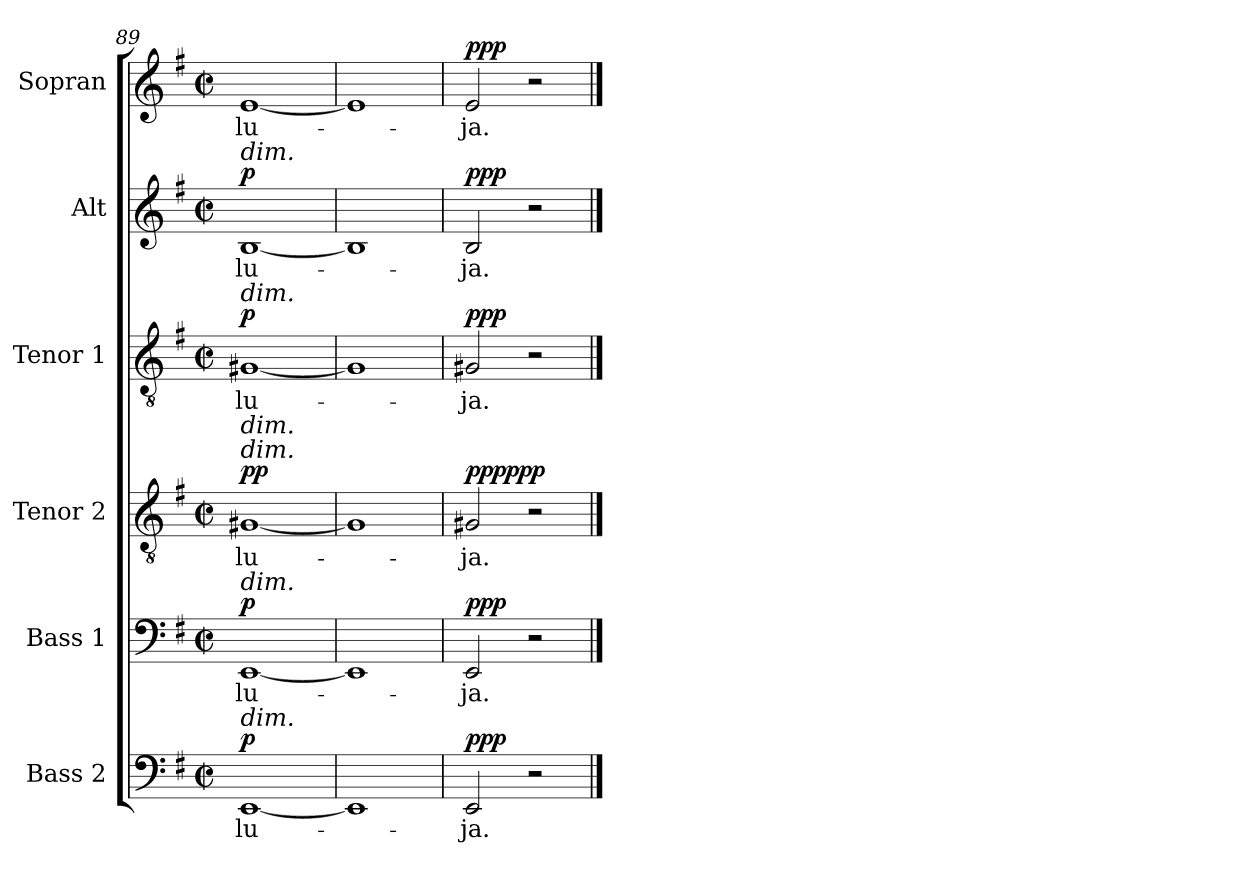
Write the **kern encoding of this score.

**kern	**text	**dynam	**kern	**text	**dynam	**kern	**text	**dynam	**kern	**text	**dynam	**kern	**text	**dynam	**kern	**text	**dynam
*part6	*part6	*part6	*part5	*part5	*part5	*part4	*part4	*part4	*part3	*part3	*part3	*part2	*part2	*part2	*part1	*part1	*part1
*staff6	*staff6	*staff6	*staff5	*staff5	*staff5	*staff4	*staff4	*staff4	*staff3	*staff3	*staff3	*staff2	*staff2	*staff2	*staff1	*staff1	*staff1
*I"Bass 2	*	*	*I"Bass 1	*	*	*I"Tenor 2	*	*	*I"Tenor 1	*	*	*I"Alt	*	*	*I"Sopran	*	*
*I'B2	*	*	*I'B1	*	*	*I'T2	*	*	*I'T1	*	*	*I'A	*	*	*I'S	*	*
*clefF4	*	*	*clefF4	*	*	*clefGv2	*	*	*clefGv2	*	*	*clefG2	*	*	*clefG2	*	*
*k[f#]	*	*	*k[f#]	*	*	*k[f#]	*	*	*k[f#]	*	*	*k[f#]	*	*	*k[f#]	*	*
*G:	*	*	*G:	*	*	*G:	*	*	*G:	*	*	*G:	*	*	*G:	*	*
*M2/2	*	*	*M2/2	*	*	*M2/2	*	*	*M2/2	*	*	*M2/2	*	*	*M2/2	*	*
*met(c|)	*	*	*met(c|)	*	*	*met(c|)	*	*	*met(c|)	*	*	*met(c|)	*	*	*met(c|)	*	*
=89	=89	=89	=89	=89	=89	=89	=89	=89	=89	=89	=89	=89	=89	=89	=89	=89	=89
!	!	!	!	!	!	!	!	!	!	!	!	!LO:TX:a:i:t=dim.	!	!	!	!	!
!	!	!	!	!	!	!	!	!	!LO:TX:a:i:t=dim.	!	!	!	!	!	!	!	!
!	!	!	!	!	!	!LO:TX:a:i:t=dim.	!	!	!	!	!	!	!	!	!	!	!
!	!	!	!	!	!	!LO:TX:a:i:t=dim.	!	!	!	!	!	!	!	!	!	!	!
!	!	!	!LO:TX:a:i:t=dim.	!	!	!	!	!	!	!	!	!	!	!	!	!	!
!LO:TX:a:i:t=dim.	!	!	!	!	!	!	!	!	!	!	!	!	!	!	!	!	!
!	!LO:LY:b	!LO:DY:b	!	!LO:LY:b	!LO:DY:b	!	!LO:LY:b	!LO:DY:b	!	!LO:LY:b	!	!	!LO:LY:b	!	!	!LO:LY:b	!
!	!	!	!	!	!	!	!	!LO:DY:n=1:b	!	!	!LO:DY:b	!	!	!LO:DY:b	!	!	!
[1EE	-lu-	p	[1EE	-lu-	p	[1G#X	-lu-	p p	[1G#X	-lu-	p	[1B	-lu-	p	[1e	-lu-	.
=90	=90	=90	=90	=90	=90	=90	=90	=90	=90	=90	=90	=90	=90	=90	=90	=90	=90
1EE]	.	.	1EE]	.	.	1G#]	.	.	1G#]	.	.	1B]	.	.	1e]	.	.
=91	=91	=91	=91	=91	=91	=91	=91	=91	=91	=91	=91	=91	=91	=91	=91	=91	=91
!	!LO:LY:b	!LO:DY:b	!	!LO:LY:b	!LO:DY:b	!	!LO:LY:b	!LO:DY:b	!	!LO:LY:b	!	!	!LO:LY:b	!	!	!LO:LY:b	!
!	!	!	!	!	!	!	!	!LO:DY:n=1:b	!	!	!LO:DY:b	!	!	!LO:DY:b	!	!	!LO:DY:b
2EE/	-ja.	ppp	2EE/	-ja.	ppp	2G#X/	-ja.	ppp ppp	2G#X/	-ja.	ppp	2B/	-ja.	ppp	2e/	-ja.	ppp
2r	.	.	2r	.	.	2r	.	.	2r	.	.	2r	.	.	2r	.	.
==	==	==	==	==	==	==	==	==	==	==	==	==	==	==	==	==	==
*-	*-	*-	*-	*-	*-	*-	*-	*-	*-	*-	*-	*-	*-	*-	*-	*-	*-
